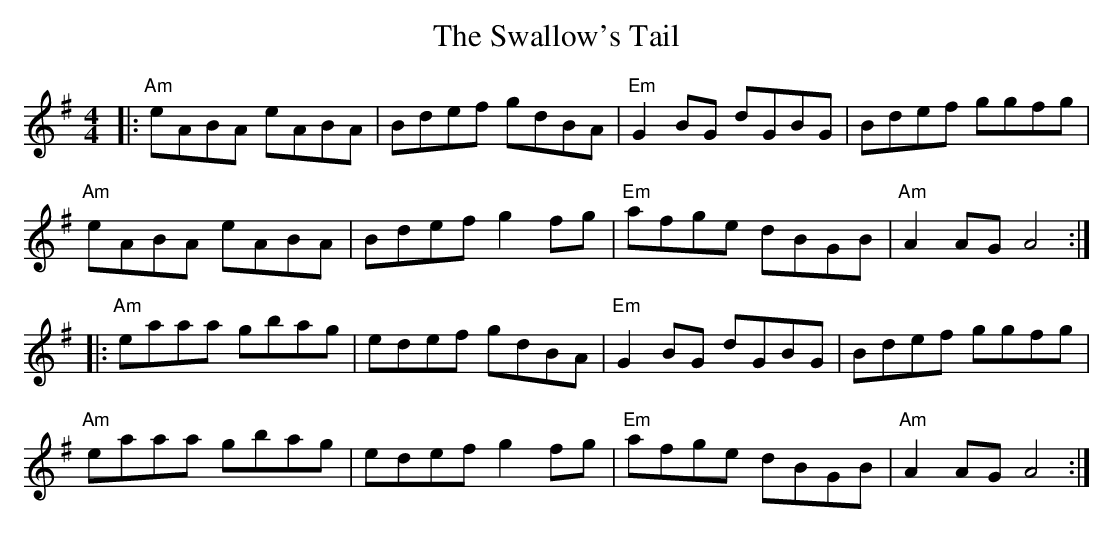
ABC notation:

X:1
T: The Swallow's Tail
M: 4/4
L: 1/8
K: Ador
|:"Am"eABA eABA|Bdef gdBA|"Em"G2BG dGBG|Bdef ggfg|
"Am"eABA eABA|Bdef g2fg|"Em"afge dBGB|"Am"A2AG A4:|
|:"Am"eaaa gbag|edef gdBA|"Em"G2BG dGBG|Bdef ggfg|
"Am"eaaa gbag|edef g2fg|"Em"afge dBGB|"Am"A2AG A4:|
